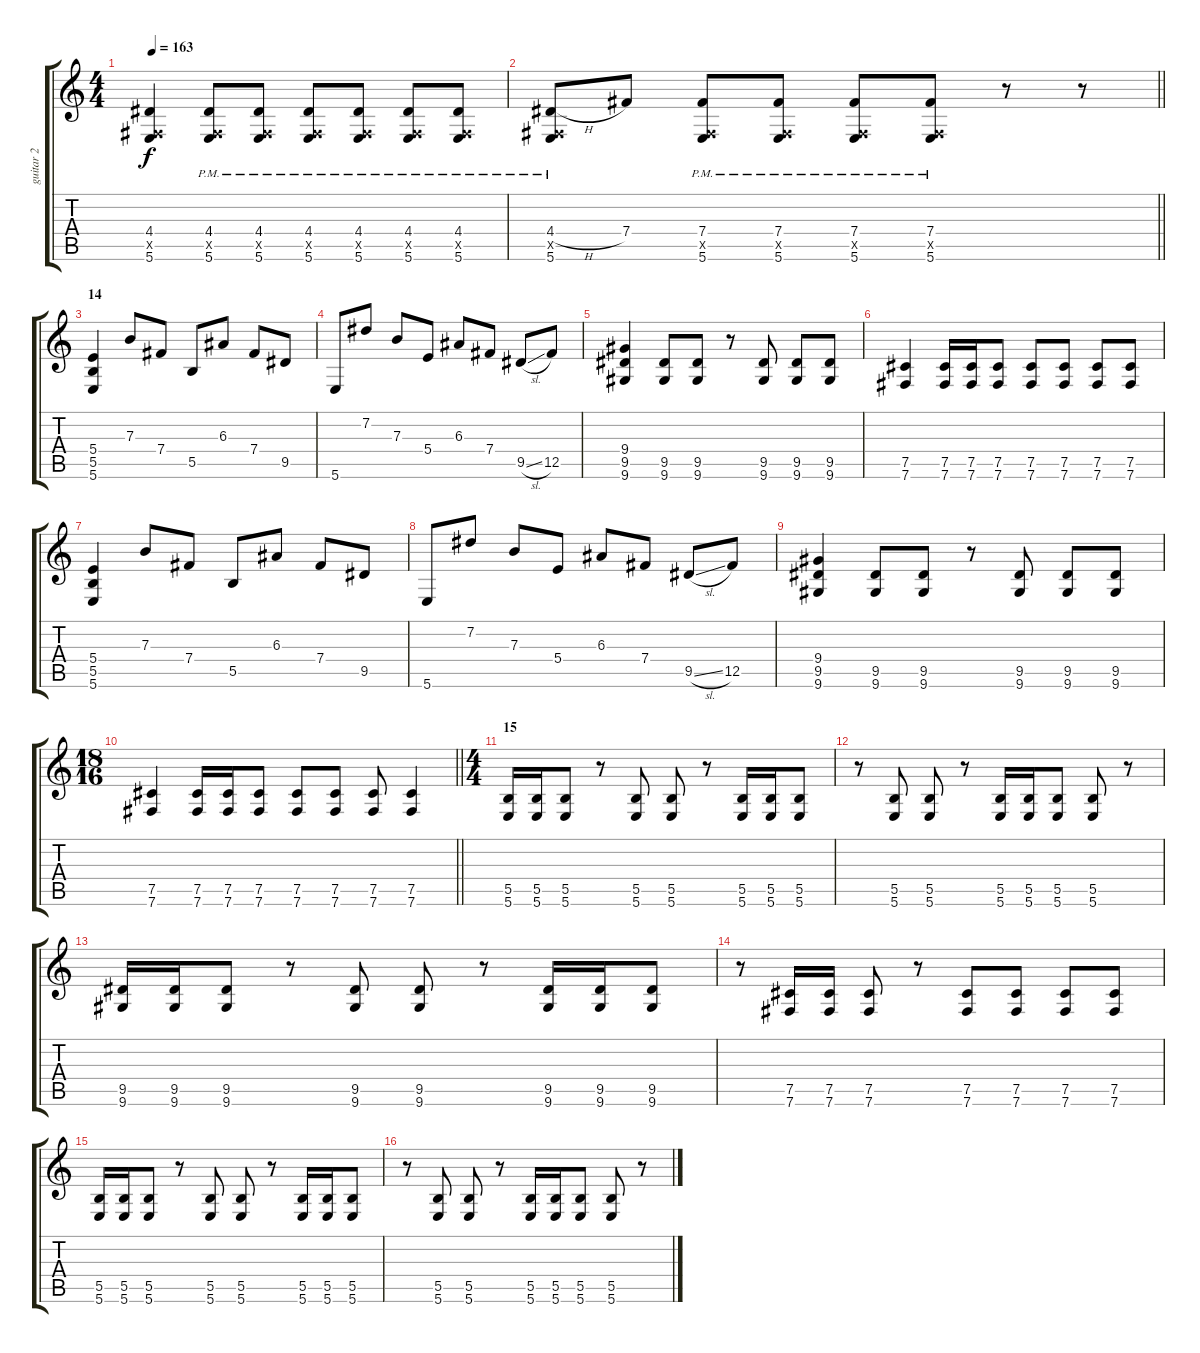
\track ("guitar 2" "guitar 2") {instrument distortionguitar}
\staff {score tabs}
\tuning (Db4 Ab3 E3 B2 Gb2 B1) {hide}
\ts (4 4)
\tempo 163
\clef g2
\ks c
(4.4 0.5{x} 5.6).4{dy f} (4.4 0.5{x} 5.6{pm}).8 (4.4 0.5{x} 5.6{pm}).8 (4.4 0.5{x} 5.6{pm}).8 (4.4 0.5{x} 5.6{pm}).8 (4.4 0.5{x} 5.6{pm}).8 (4.4 0.5{x} 5.6{pm}).8 |
\barLineRight lightlight
(4.4{h} 0.5{x} 5.6{pm}).8 7.4.8 (7.4 0.5{x} 5.6{pm}).8 (7.4 0.5{x} 5.6{pm}).8 (7.4 0.5{x} 5.6{pm}).8 (7.4 0.5{x} 5.6{pm}).8 r.8 r.8 |
\section ("" "14")
(5.4 5.5 5.6).4 7.3.8 7.4.8 5.5.8 6.3.8 7.4.8 9.5.8 |
5.6.8 7.2.8 7.3.8 5.4.8 6.3.8 7.4.8 9.5{sl}.8 12.5.8 |
(9.4 9.5 9.6).4 (9.5 9.6).8 (9.5 9.6).8 r.8 (9.5 9.6).8 (9.5 9.6).8 (9.5 9.6).8 |
(7.5 7.6).4 (7.5 7.6).16 (7.5 7.6).16 (7.5 7.6).8 (7.5 7.6).8 (7.5 7.6).8 (7.5 7.6).8 (7.5 7.6).8 |
(5.4 5.5 5.6).4 7.3.8 7.4.8 5.5.8 6.3.8 7.4.8 9.5.8 |
5.6.8 7.2.8 7.3.8 5.4.8 6.3.8 7.4.8 9.5{sl}.8 12.5.8 |
(9.4 9.5 9.6).4 (9.5 9.6).8 (9.5 9.6).8 r.8 (9.5 9.6).8 (9.5 9.6).8 (9.5 9.6).8 |
\ts (18 16)
\barLineRight lightlight
(7.5 7.6).4 (7.5 7.6).16 (7.5 7.6).16 (7.5 7.6).8 (7.5 7.6).8 (7.5 7.6).8 (7.5 7.6).8 (7.5 7.6).4 |
\ts (4 4)
\section ("" "15")
(5.5 5.6).16 (5.5 5.6).16 (5.5 5.6).8 r.8 (5.5 5.6).8 (5.5 5.6).8 r.8 (5.5 5.6).16 (5.5 5.6).16 (5.5 5.6).8 |
r.8 (5.5 5.6).8 (5.5 5.6).8 r.8 (5.5 5.6).16 (5.5 5.6).16 (5.5 5.6).8 (5.5 5.6).8 r.8 |
(9.5 9.6).16 (9.5 9.6).16 (9.5 9.6).8 r.8 (9.5 9.6).8 (9.5 9.6).8 r.8 (9.5 9.6).16 (9.5 9.6).16 (9.5 9.6).8 |
r.8 (7.5 7.6).16 (7.5 7.6).16 (7.5 7.6).8 r.8 (7.5 7.6).8 (7.5 7.6).8 (7.5 7.6).8 (7.5 7.6).8 |
(5.5 5.6).16 (5.5 5.6).16 (5.5 5.6).8 r.8 (5.5 5.6).8 (5.5 5.6).8 r.8 (5.5 5.6).16 (5.5 5.6).16 (5.5 5.6).8 |
r.8 (5.5 5.6).8 (5.5 5.6).8 r.8 (5.5 5.6).16 (5.5 5.6).16 (5.5 5.6).8 (5.5 5.6).8 r.8
